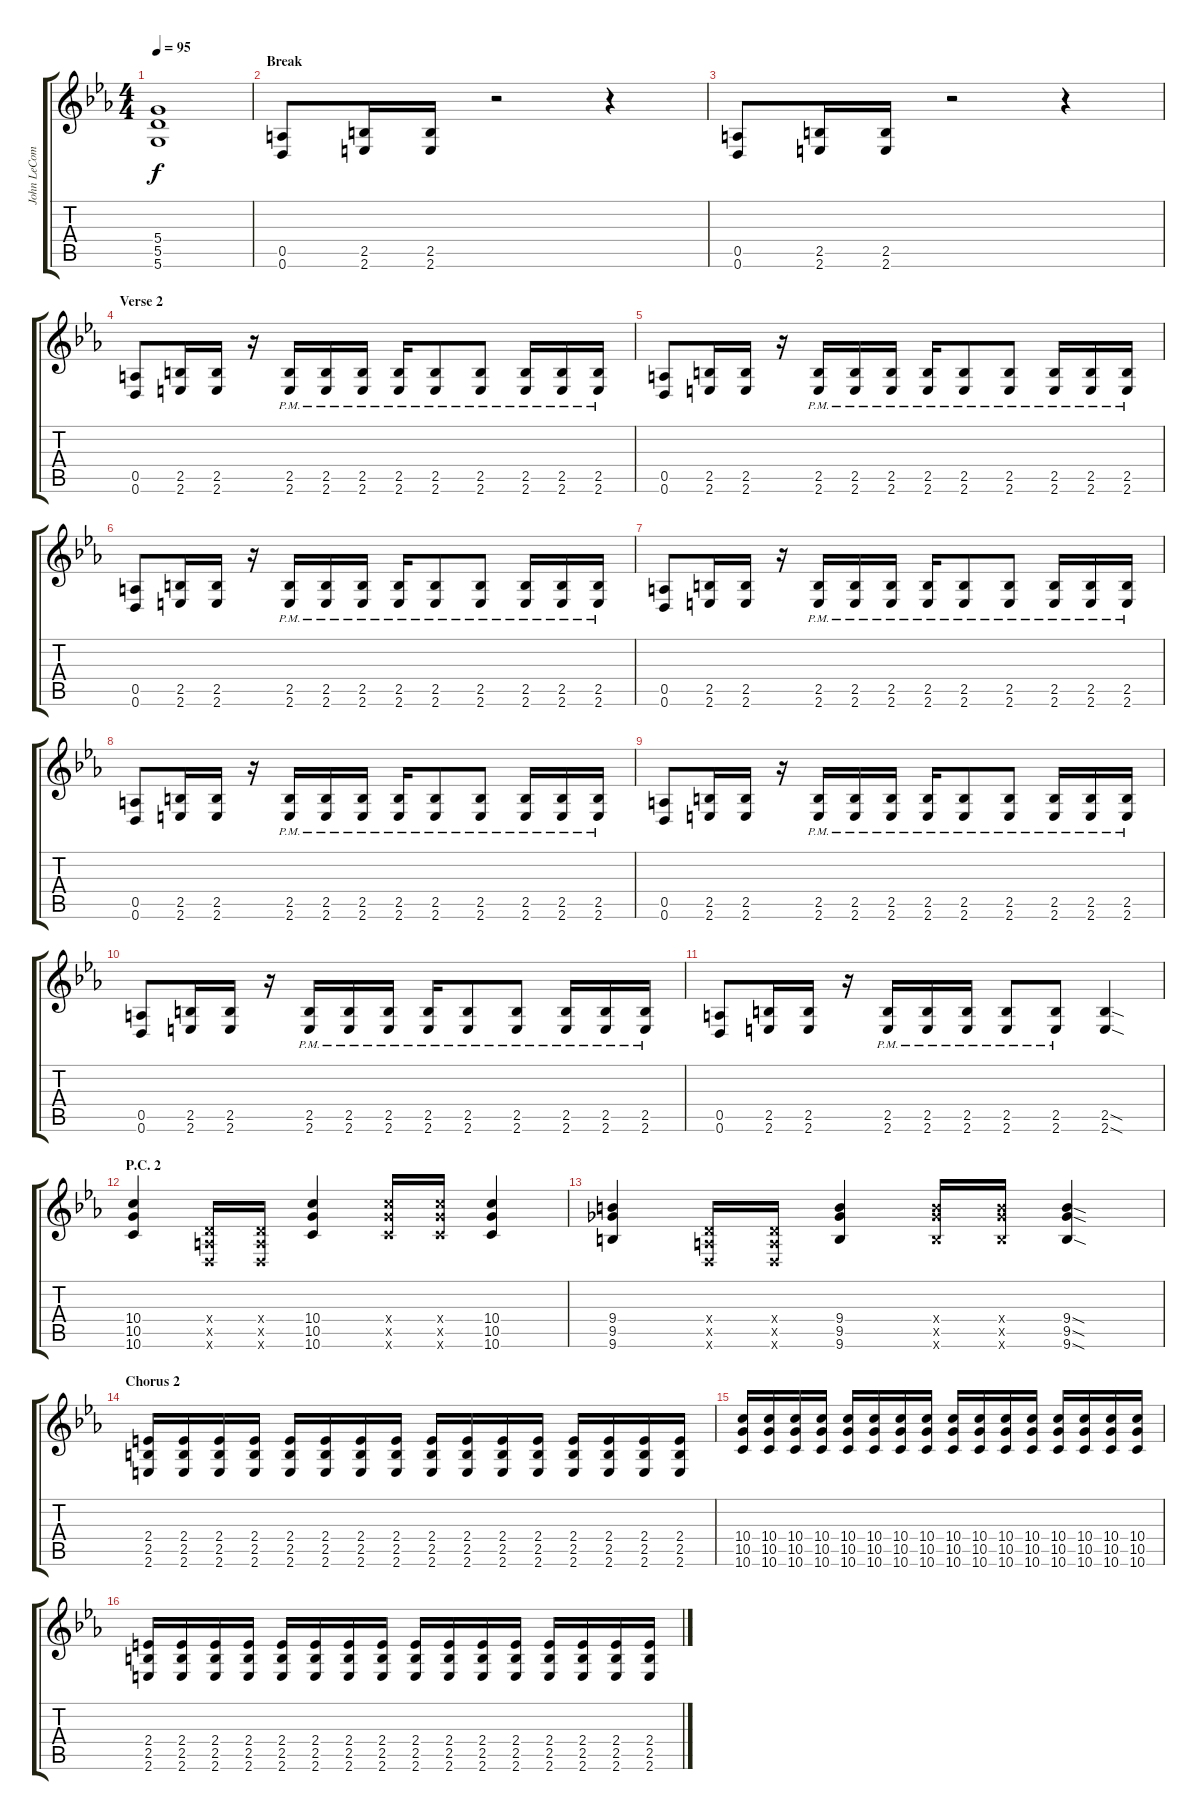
\track ("John LeCompt" "John LeCom") {instrument distortionguitar}
\staff {score tabs}
\tuning (E4 B3 G3 D3 A2 D2) {hide}
\ts (4 4)
\tempo 95
\clef g2
\ks eb
(5.4 5.5 5.6).1{dy f} |
\section ("" "Break")
(0.5 0.6).8 (2.5 2.6).16 (2.5 2.6).16 r.2 r.4 |
(0.5 0.6).8 (2.5 2.6).16 (2.5 2.6).16 r.2 r.4 |
\section ("" "Verse 2")
(0.5 0.6).8 (2.5 2.6).16 (2.5 2.6).16 r.16 (2.5{pm} 2.6{pm}).16 (2.5{pm} 2.6{pm}).16 (2.5{pm} 2.6{pm}).16 (2.5{pm} 2.6{pm}).16 (2.5{pm} 2.6{pm}).8 (2.5{pm} 2.6{pm}).8 (2.5{pm} 2.6{pm}).16 (2.5{pm} 2.6{pm}).16 (2.5{pm} 2.6{pm}).16 |
(0.5 0.6).8 (2.5 2.6).16 (2.5 2.6).16 r.16 (2.5{pm} 2.6{pm}).16 (2.5{pm} 2.6{pm}).16 (2.5{pm} 2.6{pm}).16 (2.5{pm} 2.6{pm}).16 (2.5{pm} 2.6{pm}).8 (2.5{pm} 2.6{pm}).8 (2.5{pm} 2.6{pm}).16 (2.5{pm} 2.6{pm}).16 (2.5{pm} 2.6{pm}).16 |
(0.5 0.6).8 (2.5 2.6).16 (2.5 2.6).16 r.16 (2.5{pm} 2.6{pm}).16 (2.5{pm} 2.6{pm}).16 (2.5{pm} 2.6{pm}).16 (2.5{pm} 2.6{pm}).16 (2.5{pm} 2.6{pm}).8 (2.5{pm} 2.6{pm}).8 (2.5{pm} 2.6{pm}).16 (2.5{pm} 2.6{pm}).16 (2.5{pm} 2.6{pm}).16 |
(0.5 0.6).8 (2.5 2.6).16 (2.5 2.6).16 r.16 (2.5{pm} 2.6{pm}).16 (2.5{pm} 2.6{pm}).16 (2.5{pm} 2.6{pm}).16 (2.5{pm} 2.6{pm}).16 (2.5{pm} 2.6{pm}).8 (2.5{pm} 2.6{pm}).8 (2.5{pm} 2.6{pm}).16 (2.5{pm} 2.6{pm}).16 (2.5{pm} 2.6{pm}).16 |
(0.5 0.6).8 (2.5 2.6).16 (2.5 2.6).16 r.16 (2.5{pm} 2.6{pm}).16 (2.5{pm} 2.6{pm}).16 (2.5{pm} 2.6{pm}).16 (2.5{pm} 2.6{pm}).16 (2.5{pm} 2.6{pm}).8 (2.5{pm} 2.6{pm}).8 (2.5{pm} 2.6{pm}).16 (2.5{pm} 2.6{pm}).16 (2.5{pm} 2.6{pm}).16 |
(0.5 0.6).8 (2.5 2.6).16 (2.5 2.6).16 r.16 (2.5{pm} 2.6{pm}).16 (2.5{pm} 2.6{pm}).16 (2.5{pm} 2.6{pm}).16 (2.5{pm} 2.6{pm}).16 (2.5{pm} 2.6{pm}).8 (2.5{pm} 2.6{pm}).8 (2.5{pm} 2.6{pm}).16 (2.5{pm} 2.6{pm}).16 (2.5{pm} 2.6{pm}).16 |
(0.5 0.6).8 (2.5 2.6).16 (2.5 2.6).16 r.16 (2.5{pm} 2.6{pm}).16 (2.5{pm} 2.6{pm}).16 (2.5{pm} 2.6{pm}).16 (2.5{pm} 2.6{pm}).16 (2.5{pm} 2.6{pm}).8 (2.5{pm} 2.6{pm}).8 (2.5{pm} 2.6{pm}).16 (2.5{pm} 2.6{pm}).16 (2.5{pm} 2.6{pm}).16 |
(0.5 0.6).8 (2.5 2.6).16 (2.5 2.6).16 r.16 (2.5{pm} 2.6{pm}).16 (2.5{pm} 2.6{pm}).16 (2.5{pm} 2.6{pm}).16 (2.5{pm} 2.6{pm}).8 (2.5{pm} 2.6{pm}).8 (2.5{sod} 2.6{sod}).4 |
\section ("" "P.C. 2")
(10.4 10.5 10.6).4 (0.4{x} 0.5{x} 0.6{x}).16 (0.4{x} 0.5{x} 0.6{x}).16 (10.4 10.5 10.6).4 (10.4{x} 10.5{x} 10.6{x}).16 (10.4{x} 10.5{x} 10.6{x}).16 (10.4 10.5 10.6).4 |
(9.4 9.5 9.6).4 (0.4{x} 0.5{x} 0.6{x}).16 (0.4{x} 0.5{x} 0.6{x}).16 (9.4 9.5 9.6).4 (9.4{x} 9.5{x} 9.6{x}).16 (9.4{x} 9.5{x} 9.6{x}).16 (9.4{sod} 9.5{sod} 9.6{sod}).4 |
\section ("" "Chorus 2")
(2.4 2.5 2.6).16 (2.4 2.5 2.6).16 (2.4 2.5 2.6).16 (2.4 2.5 2.6).16 (2.4 2.5 2.6).16 (2.4 2.5 2.6).16 (2.4 2.5 2.6).16 (2.4 2.5 2.6).16 (2.4 2.5 2.6).16 (2.4 2.5 2.6).16 (2.4 2.5 2.6).16 (2.4 2.5 2.6).16 (2.4 2.5 2.6).16 (2.4 2.5 2.6).16 (2.4 2.5 2.6).16 (2.4 2.5 2.6).16 |
(10.4 10.5 10.6).16 (10.4 10.5 10.6).16 (10.4 10.5 10.6).16 (10.4 10.5 10.6).16 (10.4 10.5 10.6).16 (10.4 10.5 10.6).16 (10.4 10.5 10.6).16 (10.4 10.5 10.6).16 (10.4 10.5 10.6).16 (10.4 10.5 10.6).16 (10.4 10.5 10.6).16 (10.4 10.5 10.6).16 (10.4 10.5 10.6).16 (10.4 10.5 10.6).16 (10.4 10.5 10.6).16 (10.4 10.5 10.6).16 |
(2.4 2.5 2.6).16 (2.4 2.5 2.6).16 (2.4 2.5 2.6).16 (2.4 2.5 2.6).16 (2.4 2.5 2.6).16 (2.4 2.5 2.6).16 (2.4 2.5 2.6).16 (2.4 2.5 2.6).16 (2.4 2.5 2.6).16 (2.4 2.5 2.6).16 (2.4 2.5 2.6).16 (2.4 2.5 2.6).16 (2.4 2.5 2.6).16 (2.4 2.5 2.6).16 (2.4 2.5 2.6).16 (2.4 2.5 2.6).16
